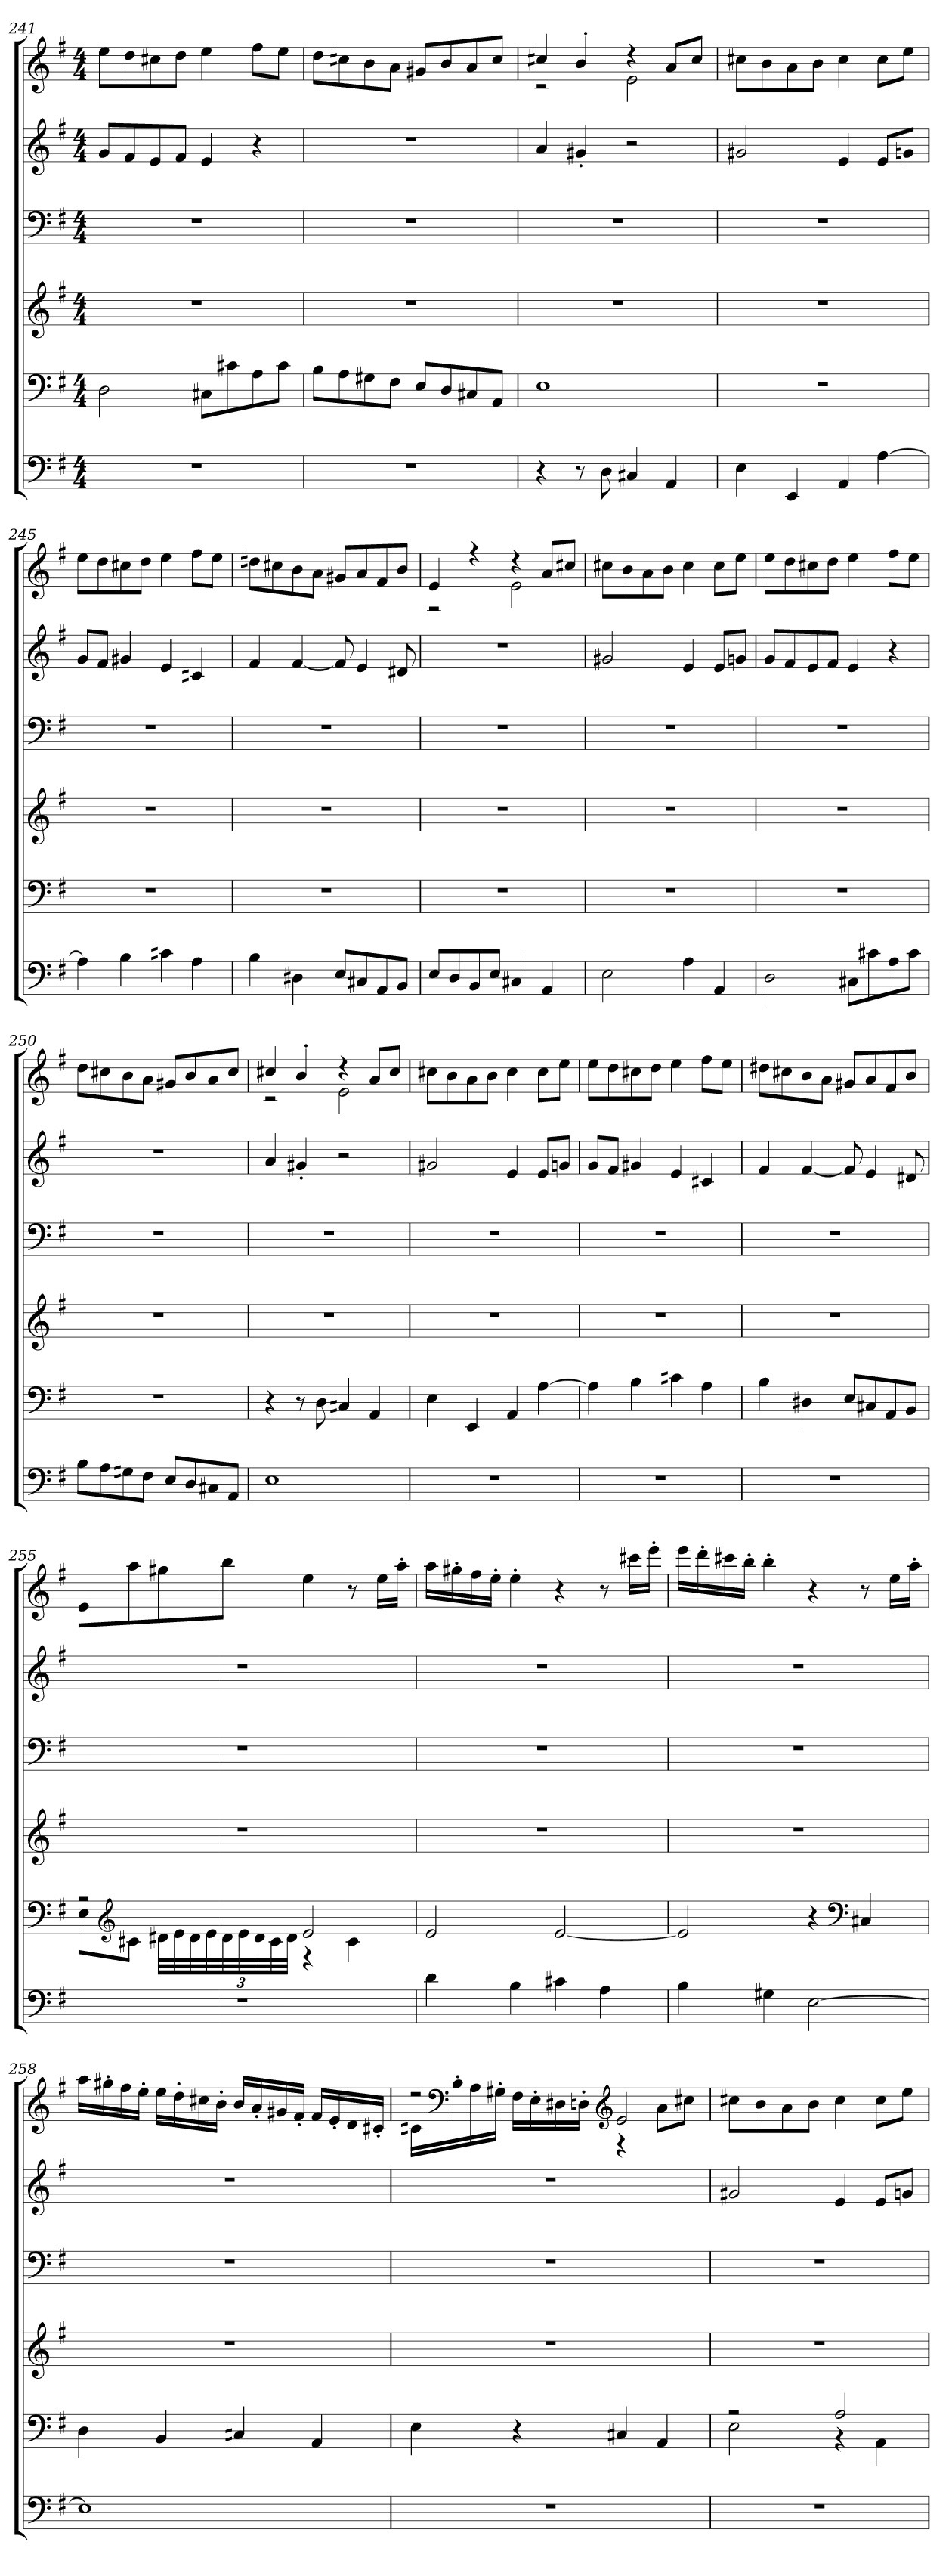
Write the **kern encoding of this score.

**kern	**kern	**kern	**kern	**kern	**kern
*part5	*part5	*part4	*part3	*part2	*part1
*staff6	*staff5	*staff4	*staff3	*staff2	*staff1
*clefF4	*clefF4	*clefG2	*clefF4	*clefG2	*clefG2
*k[f#]	*k[f#]	*k[f#]	*k[f#]	*k[f#]	*k[f#]
*M4/4	*M4/4	*M4/4	*M4/4	*M4/4	*M4/4
*MM69	*MM69	*MM69	*MM69	*MM69	*MM69
=241	=241	=241	=241	=241	=241
1r	2D\	1r	1r	8g/L	8ee\L
.	.	.	.	8f#/	8dd\
.	.	.	.	8e/	8cc#X\
.	.	.	.	8f#/J	8dd\J
*	*	*	*	*	*MM69
.	8C#X\L	.	.	4e/	4ee\
.	8c#X\	.	.	.	.
.	8A\	.	.	4r	8ff#\L
.	8c#\J	.	.	.	8ee\J
!!LO:PB:g=z
=242	=242	=242	=242	=242	=242
*	*	*	*	*	*MM69
1r	8B\L	1r	1r	1r	8dd\L
.	8A\	.	.	.	8cc#X\
.	8G#X\	.	.	.	8b\
.	8F#\J	.	.	.	8a\J
*	*	*	*	*	*MM69
.	8E/L	.	.	.	8g#X/L
.	8D/	.	.	.	8b/
.	8C#X/	.	.	.	8a/
.	8AA/J	.	.	.	8cc#/J
=243	=243	=243	=243	=243	=243
*	*	*	*	*	*^
4r	1E	1r	1r	4a/	4cc#X/	2r
8r	.	.	.	4g#X'/	4b'/	.
8D\	.	.	.	.	.	.
*	*	*	*	*	*MM69	*
4C#X/	.	.	.	2r	4r	2e\
4AA/	.	.	.	.	8a/L	.
.	.	.	.	.	8cc#/J	.
*	*	*	*	*	*v	*v
=244	=244	=244	=244	=244	=244
*	*	*	*	*	*MM69
4E\	1r	1r	1r	2g#X/	8cc#X\L
.	.	.	.	.	8b\
4EE/	.	.	.	.	8a\
.	.	.	.	.	8b\J
*	*	*	*	*	*MM69
4AA/	.	.	.	4e/	4cc#\
[4A\	.	.	.	8e/L	8cc#\L
.	.	.	.	8gn/J	8ee\J
=245	=245	=245	=245	=245	=245
*	*	*	*	*	*MM69
4A\]	1r	1r	1r	8g/L	8ee\L
.	.	.	.	8f#/J	8dd\
4B\	.	.	.	4g#X/	8cc#X\
.	.	.	.	.	8dd\J
*	*	*	*	*	*MM69
4c#X\	.	.	.	4e/	4ee\
4A\	.	.	.	4c#X/	8ff#\L
.	.	.	.	.	8ee\J
!!LO:LB:g=z
=246	=246	=246	=246	=246	=246
*	*	*	*	*	*MM69
4B\	1r	1r	1r	4f#/	8dd#X\L
.	.	.	.	.	8cc#X\
4D#X\	.	.	.	[4f#/	8b\
.	.	.	.	.	8a\J
*	*	*	*	*	*MM69
8E/L	.	.	.	8f#/]	8g#X/L
8C#X/	.	.	.	4e/	8a/
8AA/	.	.	.	.	8f#/
8BB/J	.	.	.	8d#X/	8b/J
=247	=247	=247	=247	=247	=247
*	*	*	*	*	*^
8E/L	1r	1r	1r	1r	4e/	2r
8D/	.	.	.	.	.	.
8BB/	.	.	.	.	4r	.
8E/J	.	.	.	.	.	.
4C#X/	.	.	.	.	4r	2e\
4AA/	.	.	.	.	8a/L	.
.	.	.	.	.	8cc#X/J	.
*	*	*	*	*	*v	*v
=248	=248	=248	=248	=248	=248
*	*	*	*	*	*MM69
2E\	1r	1r	1r	2g#X/	8cc#X\L
.	.	.	.	.	8b\
.	.	.	.	.	8a\
.	.	.	.	.	8b\J
*	*	*	*	*	*MM69
4A\	.	.	.	4e/	4cc#\
4AA/	.	.	.	8e/L	8cc#\L
.	.	.	.	8gn/J	8ee\J
=249	=249	=249	=249	=249	=249
*	*	*	*	*	*MM69
2D\	1r	1r	1r	8g/L	8ee\L
.	.	.	.	8f#/	8dd\
.	.	.	.	8e/	8cc#X\
.	.	.	.	8f#/J	8dd\J
*	*	*	*	*	*MM69
8C#X\L	.	.	.	4e/	4ee\
8c#X\	.	.	.	.	.
8A\	.	.	.	4r	8ff#\L
8c#\J	.	.	.	.	8ee\J
!!LO:PB:g=z
=250	=250	=250	=250	=250	=250
*	*	*	*	*	*MM69
8B\L	1r	1r	1r	1r	8dd\L
8A\	.	.	.	.	8cc#X\
8G#X\	.	.	.	.	8b\
8F#\J	.	.	.	.	8a\J
*	*	*	*	*	*MM69
8E/L	.	.	.	.	8g#X/L
8D/	.	.	.	.	8b/
8C#X/	.	.	.	.	8a/
8AA/J	.	.	.	.	8cc#/J
=251	=251	=251	=251	=251	=251
*	*	*	*	*	*^
1E	4r	1r	1r	4a/	4cc#X/	2r
.	8r	.	.	4g#X'/	4b'/	.
.	8D\	.	.	.	.	.
*	*	*	*	*	*MM69	*
.	4C#X/	.	.	2r	4r	2e\
.	4AA/	.	.	.	8a/L	.
.	.	.	.	.	8cc#/J	.
*	*	*	*	*	*v	*v
=252	=252	=252	=252	=252	=252
*	*	*	*	*	*MM69
1r	4E\	1r	1r	2g#X/	8cc#X\L
.	.	.	.	.	8b\
.	4EE/	.	.	.	8a\
.	.	.	.	.	8b\J
*	*	*	*	*	*MM69
.	4AA/	.	.	4e/	4cc#\
.	[4A\	.	.	8e/L	8cc#\L
.	.	.	.	8gn/J	8ee\J
=253	=253	=253	=253	=253	=253
*	*	*	*	*	*MM69
1r	4A\]	1r	1r	8g/L	8ee\L
.	.	.	.	8f#/J	8dd\
.	4B\	.	.	4g#X/	8cc#X\
.	.	.	.	.	8dd\J
*	*	*	*	*	*MM69
.	4c#X\	.	.	4e/	4ee\
.	4A\	.	.	4c#X/	8ff#\L
.	.	.	.	.	8ee\J
!!LO:LB:g=z
=254	=254	=254	=254	=254	=254
*	*	*	*	*	*MM69
1r	4B\	1r	1r	4f#/	8dd#X\L
.	.	.	.	.	8cc#X\
.	4D#X\	.	.	[4f#/	8b\
.	.	.	.	.	8a\J
*	*	*	*	*	*MM69
.	8E/L	.	.	8f#/]	8g#X/L
.	8C#X/	.	.	4e/	8a/
.	8AA/	.	.	.	8f#/
.	8BB/J	.	.	8d#X/	8b/J
=255	=255	=255	=255	=255	=255
*	*^	*	*	*	*
1r	2r	8E\L	1r	1r	1r	8e\L
*	*clefG2	*	*	*	*	*
.	.	8c#X\J	.	.	.	8aa\
.	.	32d#X\LLL	.	.	.	8gg#X\
.	.	32e\	.	.	.	.
.	.	32d#\	.	.	.	.
.	.	32e\	.	.	.	.
*	*	*Xbrackettup	*	*	*	*
.	.	48d#\	.	.	.	8bb\J
.	.	48e\	.	.	.	.
.	.	48d#\	.	.	.	.
.	.	32c#\	.	.	.	.
.	.	32d#\JJJ	.	.	.	.
*	*	*	*	*	*	*MM69
.	2e/	4r	.	.	.	4ee\
.	.	4c#\	.	.	.	8r
.	.	.	.	.	.	16ee\LL
*	*	*	*	*	*	*MM67
.	.	.	.	.	.	16aa'\JJ
*	*v	*v	*	*	*	*
=256	=256	=256	=256	=256	=256
*	*	*	*	*	*MM69
4d\	2e/	1r	1r	1r	16aa\LL
.	.	.	.	.	16gg#X'\
.	.	.	.	.	16ff#\
.	.	.	.	.	16ee'\JJ
4B\	.	.	.	.	4ee'\
*	*	*	*	*	*MM69
4c#X\	[2e/	.	.	.	4r
4A\	.	.	.	.	8r
.	.	.	.	.	16ccc#X\LL
*	*	*	*	*	*MM67
.	.	.	.	.	16eee'\JJ
!!LO:PB:g=z
=257	=257	=257	=257	=257	=257
*	*	*	*	*	*MM69
4B\	2e/]	1r	1r	1r	16eee\LL
.	.	.	.	.	16ddd'\
.	.	.	.	.	16ccc#X\
.	.	.	.	.	16bb'\JJ
4G#X\	.	.	.	.	4bb'\
*	*	*	*	*	*MM69
[2E\	4r	.	.	.	4r
*	*clefF4	*	*	*	*
.	4C#X/	.	.	.	8r
.	.	.	.	.	16ee\LL
*	*	*	*	*	*MM67
.	.	.	.	.	16aa'\JJ
=258	=258	=258	=258	=258	=258
*	*	*	*	*	*MM69
1E]	4D\	1r	1r	1r	16aa\LL
.	.	.	.	.	16gg#X'\
.	.	.	.	.	16ff#\
.	.	.	.	.	16ee'\JJ
.	4BB/	.	.	.	16ee\LL
.	.	.	.	.	16dd'\
.	.	.	.	.	16cc#X\
.	.	.	.	.	16b'\JJ
*	*	*	*	*	*MM69
.	4C#X/	.	.	.	16b/LL
.	.	.	.	.	16a'/
.	.	.	.	.	16g#X/
.	.	.	.	.	16f#'/JJ
.	4AA/	.	.	.	16f#/LL
.	.	.	.	.	16e'/
.	.	.	.	.	16d/
*	*	*	*	*	*MM67
.	.	.	.	.	16c#X'/JJ
!!LO:LB:g=z
=259	=259	=259	=259	=259	=259
*	*	*	*	*	*MM69
*	*	*	*	*	*^
1r	4E\	1r	1r	1r	2r	16c#X\LL
*	*	*	*	*	*clefF4	*
.	.	.	.	.	.	16B'\
.	.	.	.	.	.	16A\
.	.	.	.	.	.	16G#X'\JJ
.	4r	.	.	.	.	16F#\LL
.	.	.	.	.	.	16E'\
*	*	*	*	*	*MM65	*
.	.	.	.	.	.	16D#X\
*	*	*	*	*	*MM44	*
.	.	.	.	.	.	16Dn'\JJ
*	*	*	*	*	*clefG2	*
*	*	*	*	*	*MM69	*
.	4C#X/	.	.	.	2e/	4r
.	4AA/	.	.	.	.	8a\L
.	.	.	.	.	.	8cc#X\J
*	*	*	*	*	*v	*v
=260	=260	=260	=260	=260	=260
*	*	*	*	*	*MM69
*	*^	*	*	*	*
1r	2r	2E\	1r	1r	2g#X/	8cc#X\L
.	.	.	.	.	.	8b\
.	.	.	.	.	.	8a\
.	.	.	.	.	.	8b\J
*	*	*	*	*	*	*MM69
.	2A/	4r	.	.	4e/	4cc#\
.	.	4AA\	.	.	8e/L	8cc#\L
.	.	.	.	.	8gn/J	8ee\J
*	*v	*v	*	*	*	*
=	=	=	=	=	=
*-	*-	*-	*-	*-	*-
